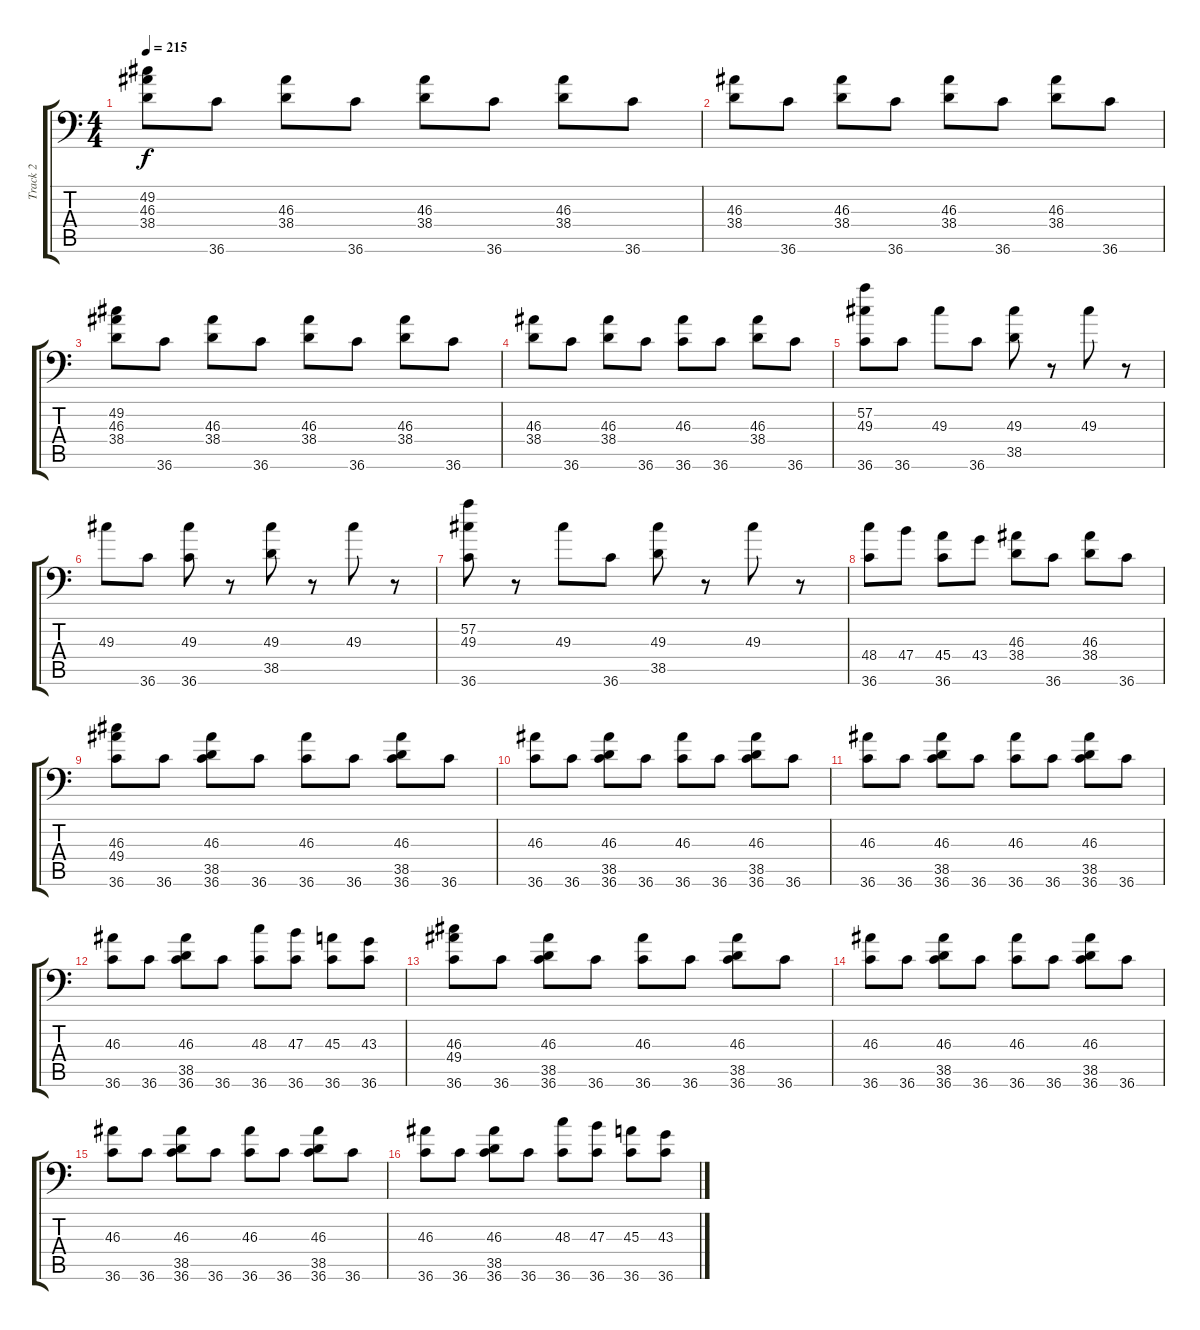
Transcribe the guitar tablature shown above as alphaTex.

\track ("Track 2" "Track 2") {instrument acousticgrandpiano}
\staff {score tabs}
\tuning (C-1 C-1 C-1 C-1 C-1 C-1) {hide}
\ts (4 4)
\tempo 215
\clef f4
\ks c
(49.2 46.3 38.4).8{dy f} 36.6.8 (46.3 38.4).8 36.6.8 (46.3 38.4).8 36.6.8 (46.3 38.4).8 36.6.8 |
(46.3 38.4).8 36.6.8 (46.3 38.4).8 36.6.8 (46.3 38.4).8 36.6.8 (46.3 38.4).8 36.6.8 |
(49.2 46.3 38.4).8 36.6.8 (46.3 38.4).8 36.6.8 (46.3 38.4).8 36.6.8 (46.3 38.4).8 36.6.8 |
(46.3 38.4).8 36.6.8 (46.3 38.4).8 36.6.8 (46.3 36.6).8 36.6.8 (46.3 38.4).8 36.6.8 |
(57.2 49.3 36.6).8 36.6.8 49.3.8 36.6.8 (49.3 38.5).8 r.8 49.3.8 r.8 |
49.3.8 36.6.8 (49.3 36.6).8 r.8 (49.3 38.5).8 r.8 49.3.8 r.8 |
(57.2 49.3 36.6).8 r.8 49.3.8 36.6.8 (49.3 38.5).8 r.8 49.3.8 r.8 |
(48.4 36.6).8 47.4.8 (45.4 36.6).8 43.4.8 (46.3 38.4).8 36.6.8 (46.3 38.4).8 36.6.8 |
(46.3 49.4 36.6).8 36.6.8 (46.3 38.5 36.6).8 36.6.8 (46.3 36.6).8 36.6.8 (46.3 38.5 36.6).8 36.6.8 |
(46.3 36.6).8 36.6.8 (46.3 38.5 36.6).8 36.6.8 (46.3 36.6).8 36.6.8 (46.3 38.5 36.6).8 36.6.8 |
(46.3 36.6).8 36.6.8 (46.3 38.5 36.6).8 36.6.8 (46.3 36.6).8 36.6.8 (46.3 38.5 36.6).8 36.6.8 |
(46.3 36.6).8 36.6.8 (46.3 38.5 36.6).8 36.6.8 (48.3 36.6).8 (47.3 36.6).8 (45.3 36.6).8 (43.3 36.6).8 |
(46.3 49.4 36.6).8 36.6.8 (46.3 38.5 36.6).8 36.6.8 (46.3 36.6).8 36.6.8 (46.3 38.5 36.6).8 36.6.8 |
(46.3 36.6).8 36.6.8 (46.3 38.5 36.6).8 36.6.8 (46.3 36.6).8 36.6.8 (46.3 38.5 36.6).8 36.6.8 |
(46.3 36.6).8 36.6.8 (46.3 38.5 36.6).8 36.6.8 (46.3 36.6).8 36.6.8 (46.3 38.5 36.6).8 36.6.8 |
(46.3 36.6).8 36.6.8 (46.3 38.5 36.6).8 36.6.8 (48.3 36.6).8 (47.3 36.6).8 (45.3 36.6).8 (43.3 36.6).8
